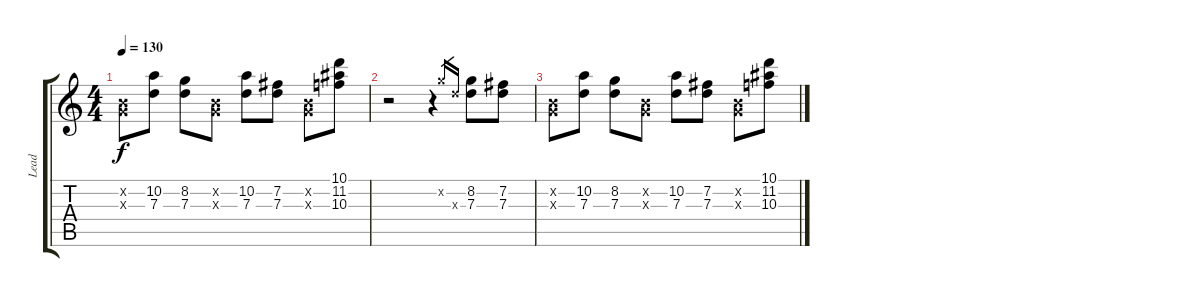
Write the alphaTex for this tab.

\track ("Lead" "Lead") {instrument distortionguitar}
\staff {score tabs}
\tuning (E4 B3 G3 D3 A2 D2) {hide}
\ts (4 4)
\tempo 130
\clef g2
\ks c
(0.2{x} 0.3{x}).8{dy f} (10.2 7.3).8 (8.2 7.3).8 (0.2{x} 0.3{x}).8 (10.2 7.3).8 (7.2 7.3).8 (0.2{x} 0.3{x}).8 (10.1 11.2 10.3).8 |
r.2 r.4 8.2{x}.16{gr} 7.3{x}.16{gr} (8.2 7.3).8 (7.2 7.3).8 |
(0.2{x} 0.3{x}).8 (10.2 7.3).8 (8.2 7.3).8 (0.2{x} 0.3{x}).8 (10.2 7.3).8 (7.2 7.3).8 (0.2{x} 0.3{x}).8 (10.1 11.2 10.3).8
